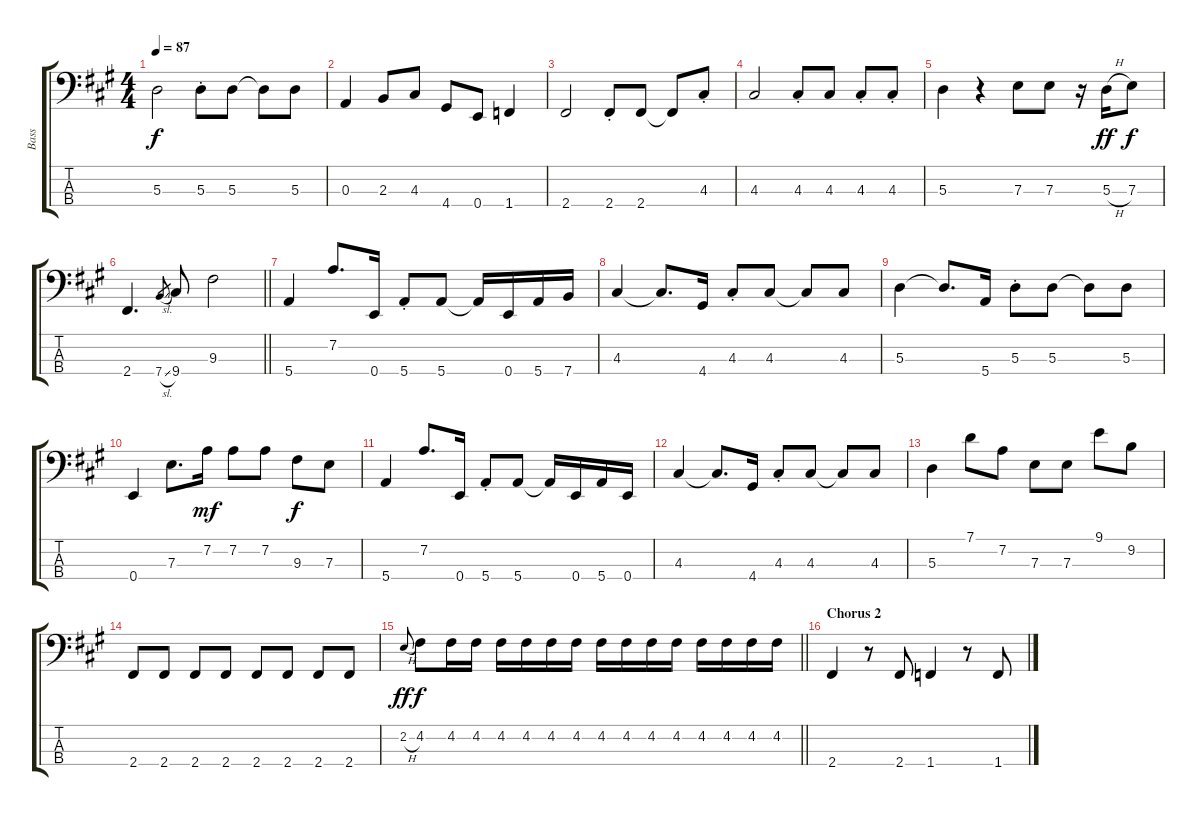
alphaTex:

\track ("Bass" "Bass") {instrument electricbassfinger}
\staff {score tabs}
\tuning (G2 D2 A1 E1) {hide}
\ts (4 4)
\tempo 87
\clef f4
\ks f#minor
5.3.2{dy f} 5.3{st}.8 5.3.8 5.3{t}.8 5.3.8 |
0.3.4 2.3.8 4.3.8 4.4.8 0.4.8 1.4.4 |
2.4.2 2.4{st}.8 2.4.8 2.4{t}.8 4.3{st}.8 |
4.3.2 4.3{st}.8 4.3.8 4.3{st}.8 4.3{st}.8 |
5.3.4 r.4 7.3.8 7.3.8 r.16 5.3{h}.16{dy ff} 7.3.8{dy f} |
\barLineRight lightlight
2.4.4{d} 7.4{sl}.8{gr} 9.4.8 9.3.2 |
5.4.4 7.2.8{d} 0.4.16 5.4{st}.8 5.4.8 5.4{t}.16 0.4.16 5.4.16 7.4.16 |
4.3.4 4.3{t}.8{d} 4.4.16 4.3{st}.8 4.3.8 4.3{t}.8 4.3.8 |
5.3.4 5.3{t}.8{d} 5.4.16 5.3{st}.8 5.3.8 5.3{t}.8 5.3.8 |
0.4.4 7.3.8{d} 7.2.16{dy mf} 7.2.8 7.2.8 9.3.8{dy f} 7.3.8 |
5.4.4 7.2.8{d} 0.4.16 5.4{st}.8 5.4.8 5.4{t}.16 0.4.16 5.4.16 0.4.16 |
4.3.4 4.3{t}.8{d} 4.4.16 4.3{st}.8 4.3.8 4.3{t}.8 4.3.8 |
5.3.4 7.1.8 7.2.8 7.3.8 7.3.8 9.1.8 9.2.8 |
2.4.8 2.4.8 2.4.8 2.4.8 2.4.8 2.4.8 2.4.8 2.4.8 |
\barLineRight lightlight
2.2{h}.8{gr onbeat dy ff} 4.2.8{dy f} 4.2.16 4.2.16 4.2.16 4.2.16 4.2.16 4.2.16 4.2.16 4.2.16 4.2.16 4.2.16 4.2.16 4.2.16 4.2.16 4.2.16 |
\section ("" "Chorus 2")
2.4.4 r.8 2.4.8 1.4.4 r.8 1.4.8
